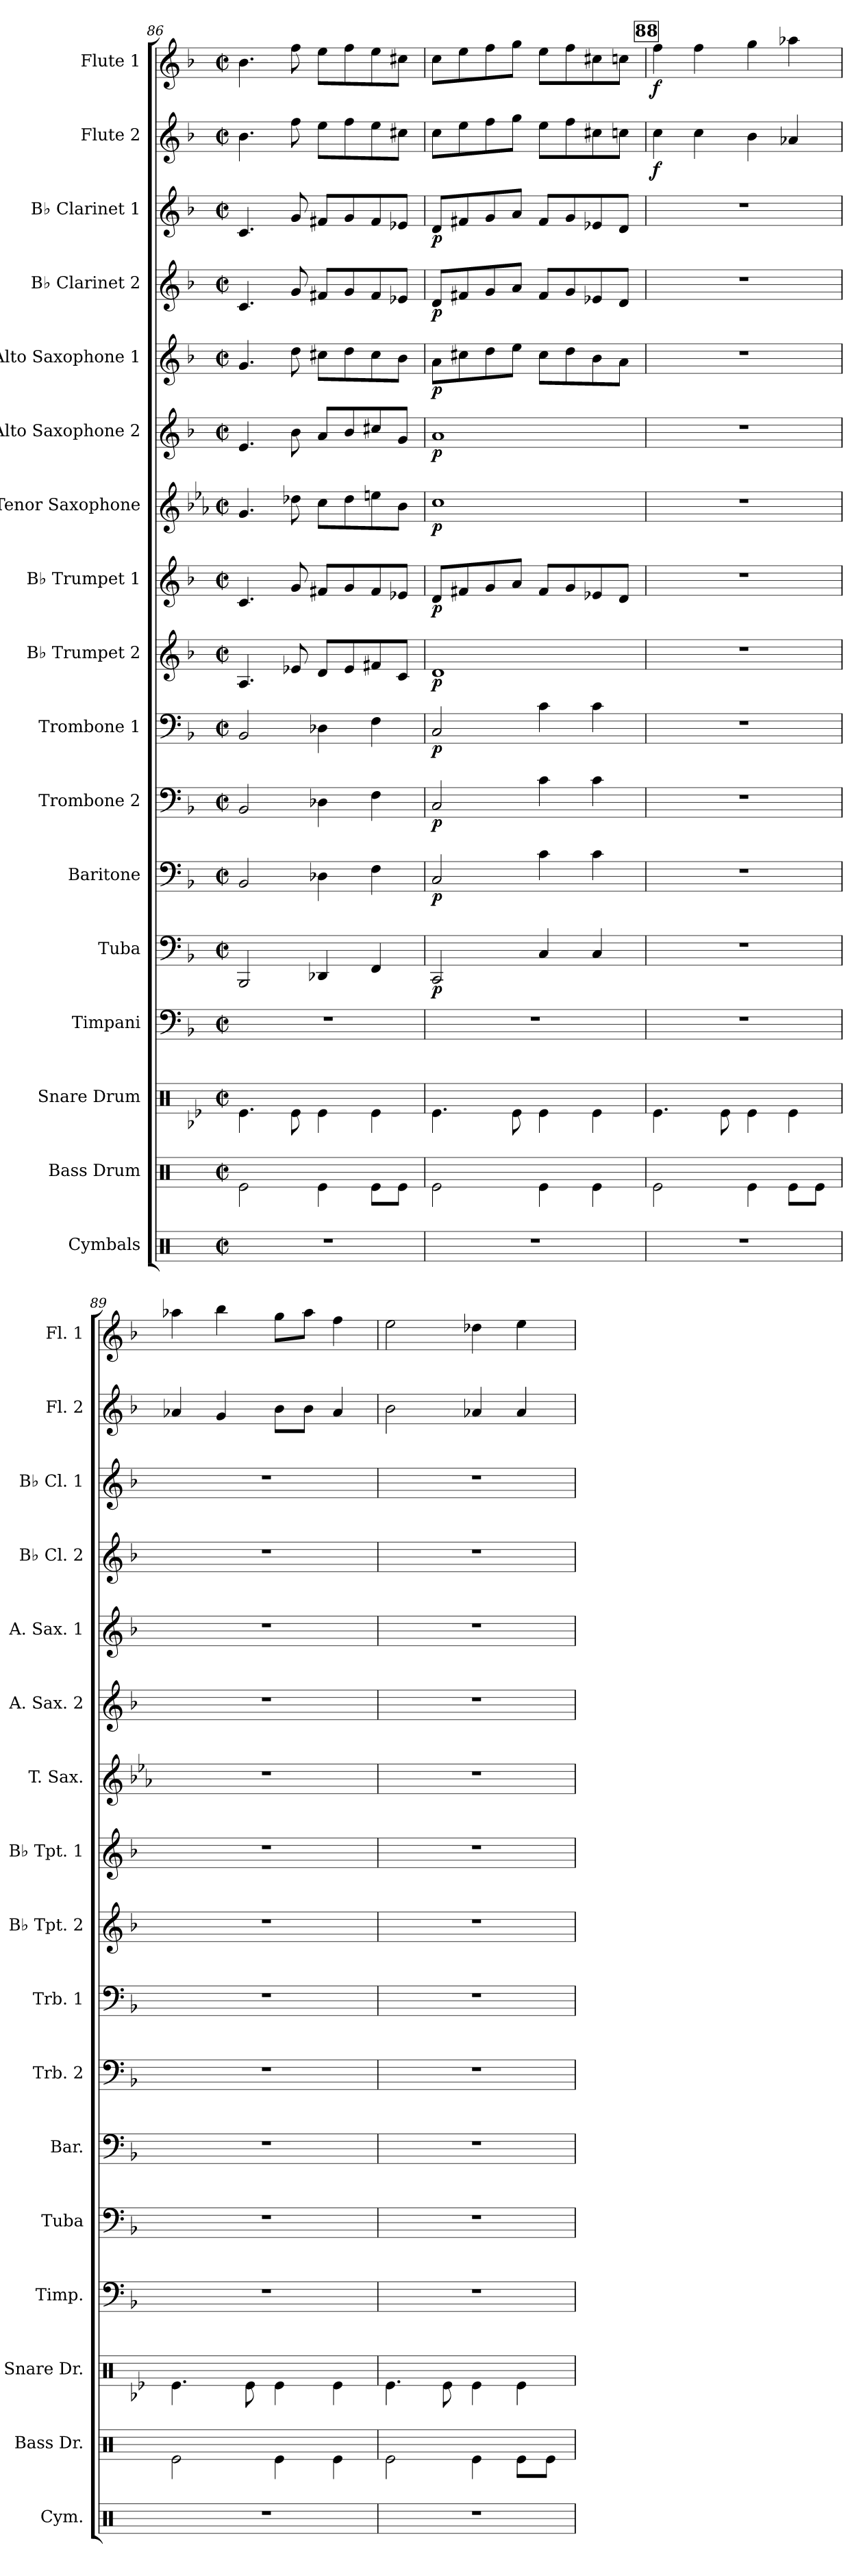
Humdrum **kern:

**kern	**kern	**kern	**kern	**kern	**dynam	**kern	**dynam	**kern	**dynam	**kern	**dynam	**kern	**dynam	**kern	**dynam	**kern	**dynam	**kern	**dynam	**kern	**dynam	**kern	**dynam	**kern	**dynam	**kern	**dynam	**kern	**dynam
*part17	*part16	*part15	*part14	*part13	*part13	*part12	*part12	*part11	*part11	*part10	*part10	*part9	*part9	*part8	*part8	*part7	*part7	*part6	*part6	*part5	*part5	*part4	*part4	*part3	*part3	*part2	*part2	*part1	*part1
*staff17	*staff16	*staff15	*staff14	*staff13	*staff13	*staff12	*staff12	*staff11	*staff11	*staff10	*staff10	*staff9	*staff9	*staff8	*staff8	*staff7	*staff7	*staff6	*staff6	*staff5	*staff5	*staff4	*staff4	*staff3	*staff3	*staff2	*staff2	*staff1	*staff1
*I"Cymbals	*I"Bass Drum	*I"Snare Drum	*I"Timpani	*I"Tuba	*	*I"Baritone	*	*I"Trombone 2	*	*I"Trombone 1	*	*I"B♭ Trumpet 2	*	*I"B♭ Trumpet 1	*	*I"Tenor Saxophone	*	*I"Alto Saxophone 2	*	*I"Alto Saxophone 1	*	*I"B♭ Clarinet 2	*	*I"B♭ Clarinet 1	*	*I"Flute 2	*	*I"Flute 1	*
*I'Cym.	*I'Bass Dr.	*I'Snare Dr.	*I'Timp.	*I'Tuba	*	*I'Bar.	*	*I'Trb. 2	*	*I'Trb. 1	*	*I'B♭ Tpt. 2	*	*I'B♭ Tpt. 1	*	*I'T. Sax.	*	*I'A. Sax. 2	*	*I'A. Sax. 1	*	*I'B♭ Cl. 2	*	*I'B♭ Cl. 1	*	*I'Fl. 2	*	*I'Fl. 1	*
!!LO:PB:g=z
*clefX	*clefX	*clefX	*clefF4	*clefF4	*	*clefF4	*	*clefF4	*	*clefF4	*	*clefG2	*	*clefG2	*	*clefG2	*	*clefG2	*	*clefG2	*	*clefG2	*	*clefG2	*	*clefG2	*	*clefG2	*
*	*	*	*	*	*	*	*	*	*	*	*	*ITrd1c2	*	*ITrd1c2	*	*ITrd8c14	*	*ITrd5c9	*	*ITrd5c9	*	*ITrd1c2	*	*ITrd1c2	*	*	*	*	*
*k[]	*k[]	*k[b-e-]	*k[b-]	*k[b-]	*	*k[b-]	*	*k[b-]	*	*k[b-]	*	*k[b-e-a-]	*	*k[b-e-a-]	*	*k[b-e-a-]	*	*k[b-e-a-d-]	*	*k[b-e-a-d-]	*	*k[b-e-a-]	*	*k[b-e-a-]	*	*k[b-]	*	*k[b-]	*
*M2/2	*M2/2	*M2/2	*M2/2	*M2/2	*	*M2/2	*	*M2/2	*	*M2/2	*	*M2/2	*	*M2/2	*	*M2/2	*	*M2/2	*	*M2/2	*	*M2/2	*	*M2/2	*	*M2/2	*	*M2/2	*
*met(c|)	*met(c|)	*met(c|)	*met(c|)	*met(c|)	*	*met(c|)	*	*met(c|)	*	*met(c|)	*	*met(c|)	*	*met(c|)	*	*met(c|)	*	*met(c|)	*	*met(c|)	*	*met(c|)	*	*met(c|)	*	*met(c|)	*	*met(c|)	*
=86	=86	=86	=86	=86	=86	=86	=86	=86	=86	=86	=86	=86	=86	=86	=86	=86	=86	=86	=86	=86	=86	=86	=86	=86	=86	=86	=86	=86	=86
1r	2Re\	4.Re\	1r	2BBB-/	.	2BB-/	.	2BB-/	.	2BB-/	.	4.G/	.	4.B-/	.	4.G/	.	4.G/	.	4.B-/	.	4.B-/	.	4.B-/	.	4.b-\	.	4.b-\	.
.	.	8Re\	.	.	.	.	.	.	.	.	.	8d-X/	.	8f/	.	8d-X\	.	8d-\	.	8f\	.	8f/	.	8f/	.	8ff\	.	8ff\	.
.	4Re\	4Re\	.	4DD-X/	.	4D-X\	.	4D-X\	.	4D-X\	.	8c/L	.	8en/L	.	8c\L	.	8c/L	.	8en\L	.	8en/L	.	8en/L	.	8ee\L	.	8ee\L	.
.	.	.	.	.	.	.	.	.	.	.	.	8d-/	.	8f/	.	8d-\	.	8d-/	.	8f\	.	8f/	.	8f/	.	8ff\	.	8ff\	.
.	8Re\L	4Re\	.	4FF/	.	4F\	.	4F\	.	4F\	.	8en/	.	8e/	.	8en\	.	8en/	.	8e\	.	8e/	.	8e/	.	8ee\	.	8ee\	.
.	8Re\J	.	.	.	.	.	.	.	.	.	.	8B-/J	.	8d-X/J	.	8B-\J	.	8B-/J	.	8d-\J	.	8d-X/J	.	8d-X/J	.	8cc#X\J	.	8cc#X\J	.
=87	=87	=87	=87	=87	=87	=87	=87	=87	=87	=87	=87	=87	=87	=87	=87	=87	=87	=87	=87	=87	=87	=87	=87	=87	=87	=87	=87	=87	=87
!	!	!	!	!	!LO:DY:b	!	!LO:DY:b	!	!LO:DY:b	!	!LO:DY:b	!	!LO:DY:b	!	!LO:DY:b	!	!LO:DY:b	!	!LO:DY:b	!	!LO:DY:b	!	!LO:DY:b	!	!LO:DY:b	!	!	!	!
1r	2Re\	4.Re\	1r	2CC/	p	2C/	p	2C/	p	2C/	p	1c	p	8c/L	p	1c	p	1c	p	8c\L	p	8c/L	p	8c/L	p	8cc\L	.	8cc\L	.
.	.	.	.	.	.	.	.	.	.	.	.	.	.	8en/	.	.	.	.	.	8en\	.	8en/	.	8en/	.	8ee\	.	8ee\	.
.	.	.	.	.	.	.	.	.	.	.	.	.	.	8f/	.	.	.	.	.	8f\	.	8f/	.	8f/	.	8ff\	.	8ff\	.
.	.	8Re\	.	.	.	.	.	.	.	.	.	.	.	8g/J	.	.	.	.	.	8g\J	.	8g/J	.	8g/J	.	8gg\J	.	8gg\J	.
.	4Re\	4Re\	.	4C/	.	4c\	.	4c\	.	4c\	.	.	.	8e/L	.	.	.	.	.	8e\L	.	8e/L	.	8e/L	.	8ee\L	.	8ee\L	.
.	.	.	.	.	.	.	.	.	.	.	.	.	.	8f/	.	.	.	.	.	8f\	.	8f/	.	8f/	.	8ff\	.	8ff\	.
.	4Re\	4Re\	.	4C/	.	4c\	.	4c\	.	4c\	.	.	.	8d-X/	.	.	.	.	.	8d-\	.	8d-X/	.	8d-X/	.	8cc#X\	.	8cc#X\	.
.	.	.	.	.	.	.	.	.	.	.	.	.	.	8c/J	.	.	.	.	.	8c\J	.	8c/J	.	8c/J	.	8ccn\J	.	8ccn\J	.
!!LO:REH:place=s1:a:B:fs=14:t=88
=88	=88	=88	=88	=88	=88	=88	=88	=88	=88	=88	=88	=88	=88	=88	=88	=88	=88	=88	=88	=88	=88	=88	=88	=88	=88	=88	=88	=88	=88
!	!	!	!	!	!	!	!	!	!	!	!	!	!	!	!	!	!	!	!	!	!	!	!	!	!	!	!LO:DY:b	!	!LO:DY:b
1r	2Re\	4.Re\	1r	1r	.	1r	.	1r	.	1r	.	1r	.	1r	.	1r	.	1r	.	1r	.	1r	.	1r	.	4cc\	f	4ff\	f
.	.	.	.	.	.	.	.	.	.	.	.	.	.	.	.	.	.	.	.	.	.	.	.	.	.	4cc\	.	4ff\	.
.	.	8Re\	.	.	.	.	.	.	.	.	.	.	.	.	.	.	.	.	.	.	.	.	.	.	.	.	.	.	.
.	4Re\	4Re\	.	.	.	.	.	.	.	.	.	.	.	.	.	.	.	.	.	.	.	.	.	.	.	4b-\	.	4gg\	.
.	8Re\L	4Re\	.	.	.	.	.	.	.	.	.	.	.	.	.	.	.	.	.	.	.	.	.	.	.	4a-X/	.	4aa-X\	.
.	8Re\J	.	.	.	.	.	.	.	.	.	.	.	.	.	.	.	.	.	.	.	.	.	.	.	.	.	.	.	.
=89	=89	=89	=89	=89	=89	=89	=89	=89	=89	=89	=89	=89	=89	=89	=89	=89	=89	=89	=89	=89	=89	=89	=89	=89	=89	=89	=89	=89	=89
1r	2Re\	4.Re\	1r	1r	.	1r	.	1r	.	1r	.	1r	.	1r	.	1r	.	1r	.	1r	.	1r	.	1r	.	4a-X/	.	4aa-X\	.
.	.	.	.	.	.	.	.	.	.	.	.	.	.	.	.	.	.	.	.	.	.	.	.	.	.	4g/	.	4bb-\	.
.	.	8Re\	.	.	.	.	.	.	.	.	.	.	.	.	.	.	.	.	.	.	.	.	.	.	.	.	.	.	.
.	4Re\	4Re\	.	.	.	.	.	.	.	.	.	.	.	.	.	.	.	.	.	.	.	.	.	.	.	8b-\L	.	8gg\L	.
.	.	.	.	.	.	.	.	.	.	.	.	.	.	.	.	.	.	.	.	.	.	.	.	.	.	8b-\J	.	8aa-\J	.
.	4Re\	4Re\	.	.	.	.	.	.	.	.	.	.	.	.	.	.	.	.	.	.	.	.	.	.	.	4a-/	.	4ff\	.
=90	=90	=90	=90	=90	=90	=90	=90	=90	=90	=90	=90	=90	=90	=90	=90	=90	=90	=90	=90	=90	=90	=90	=90	=90	=90	=90	=90	=90	=90
1r	2Re\	4.Re\	1r	1r	.	1r	.	1r	.	1r	.	1r	.	1r	.	1r	.	1r	.	1r	.	1r	.	1r	.	2b-\	.	2ee\	.
.	.	8Re\	.	.	.	.	.	.	.	.	.	.	.	.	.	.	.	.	.	.	.	.	.	.	.	.	.	.	.
.	4Re\	4Re\	.	.	.	.	.	.	.	.	.	.	.	.	.	.	.	.	.	.	.	.	.	.	.	4a-X/	.	4dd-X\	.
.	8Re\L	4Re\	.	.	.	.	.	.	.	.	.	.	.	.	.	.	.	.	.	.	.	.	.	.	.	4a-/	.	4ee\	.
.	8Re\J	.	.	.	.	.	.	.	.	.	.	.	.	.	.	.	.	.	.	.	.	.	.	.	.	.	.	.	.
=	=	=	=	=	=	=	=	=	=	=	=	=	=	=	=	=	=	=	=	=	=	=	=	=	=	=	=	=	=
*-	*-	*-	*-	*-	*-	*-	*-	*-	*-	*-	*-	*-	*-	*-	*-	*-	*-	*-	*-	*-	*-	*-	*-	*-	*-	*-	*-	*-	*-
